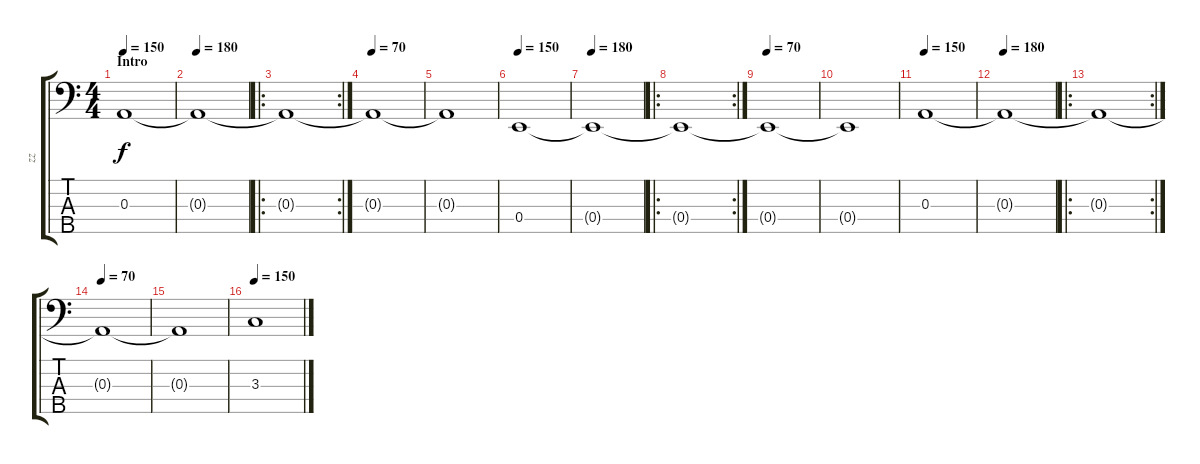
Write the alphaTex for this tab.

\track ("zz" "zz") {instrument electricbassfinger}
\staff {score tabs}
\tuning (G2 D2 A1 E1 B0) {hide}
\ts (4 4)
\section ("" "Intro")
\tempo 150
\clef f4
\ks c
0.3.1{dy f instrument electricbassfinger} |
\tempo 180
0.3{t}.1 |
\ro
\rc 2
0.3{t}.1 |
\tempo 70
0.3{t}.1 |
0.3{t}.1 |
\tempo 150
0.4.1 |
\tempo 180
0.4{t}.1 |
\ro
\rc 2
0.4{t}.1 |
\tempo 70
0.4{t}.1 |
0.4{t}.1 |
\tempo 150
0.3.1 |
\tempo 180
0.3{t}.1 |
\ro
\rc 2
0.3{t}.1 |
\tempo 70
0.3{t}.1 |
0.3{t}.1 |
\tempo 150
3.3.1
